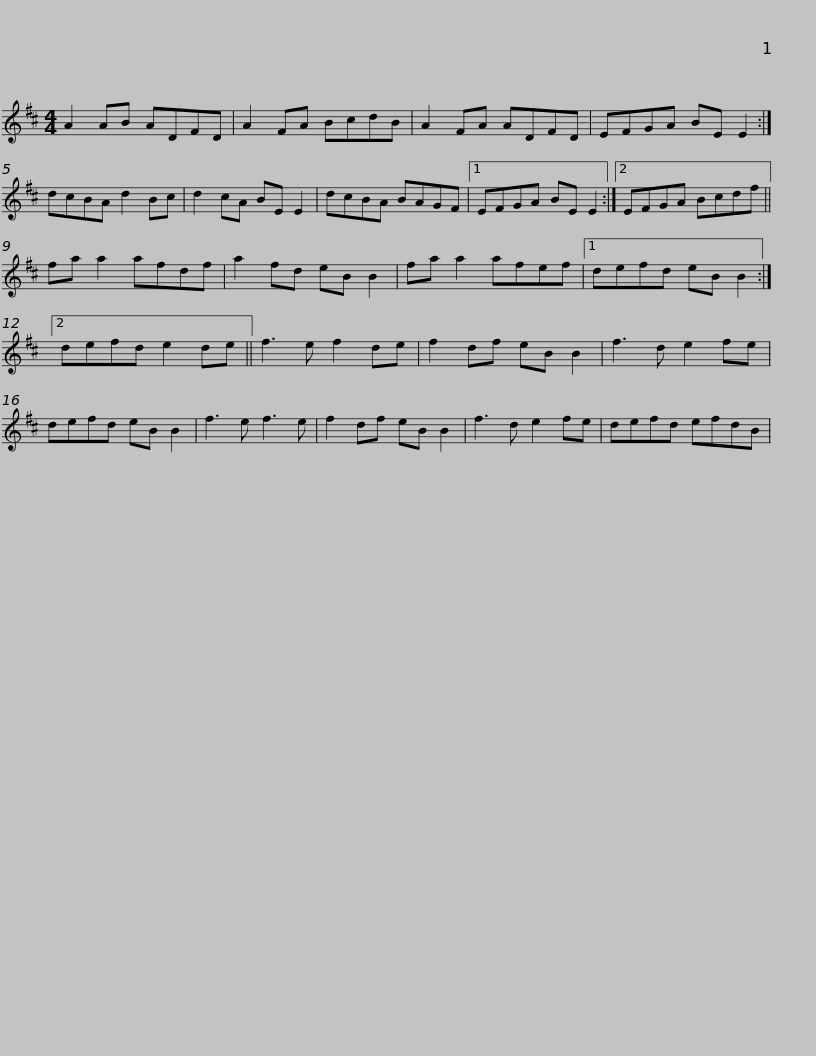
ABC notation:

X:1
L:1/8
M:4/4
I:linebreak $
K:D
V:1 treble
V:1
 A2 AB ADFD | A2 FA BcdB | A2 FA ADFD | EFGA BE E2 :| dcBA d2 Bc | %5
 d2 cA BE E2 |$ dcBA BAGF |1 EFGA BE E2 :|2 EFGA Bcdf || fa a2 afdf | %10
 a2 fd eB B2 | fa a2 afef |1$ defd eB B2 :|2 defd e2 de || f3 e f2 de | %15
 f2 df eB B2 | f3 d e2 fe | defd eB B2 | f3 e f3 e |$ f2 df eB B2 | %20
 f3 d e2 fe | defd efdB | %22
